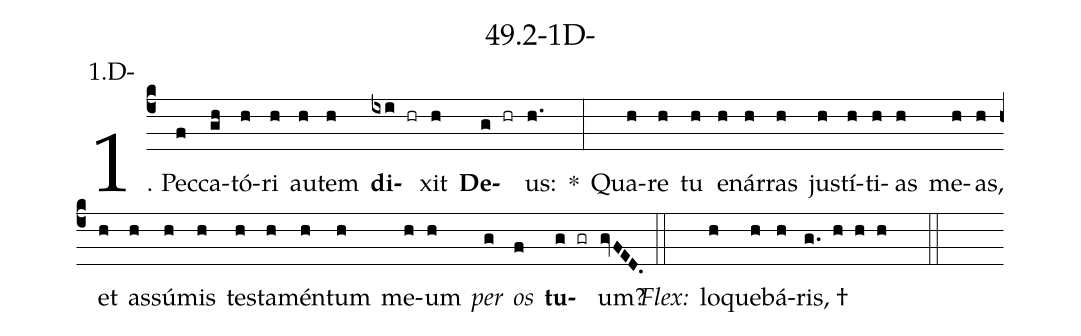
name: 49.2-1D-;
annotation: 1.D-;
%%
(c4)1. Pec(f)ca(gh)tó(h)ri(h) au(h)tem(h) <b>di</b>(ixi hr)xit(h) <b>De</b>(g hr)us:(h.) *(:) Qua(h)re(h) tu(h) e(h)nár(h)ras(h) jus(h)tí(h)ti(h)as(h) me(h)as,(h) et(h) as(h)sú(h)mis(h) tes(h)ta(h)mén(h)tum(h) me(h)um(h) <i>per</i>(g) <i>os</i>(f) <b>tu</b>(g gr)um?(gvFED.) (::)
<i>Flex:</i>()  lo(h)que(h)bá(h)ris, †(g. h h h  ::)

%E(h) u(h) o(g) u(f) a(g) e.(gvFED.) (::)
